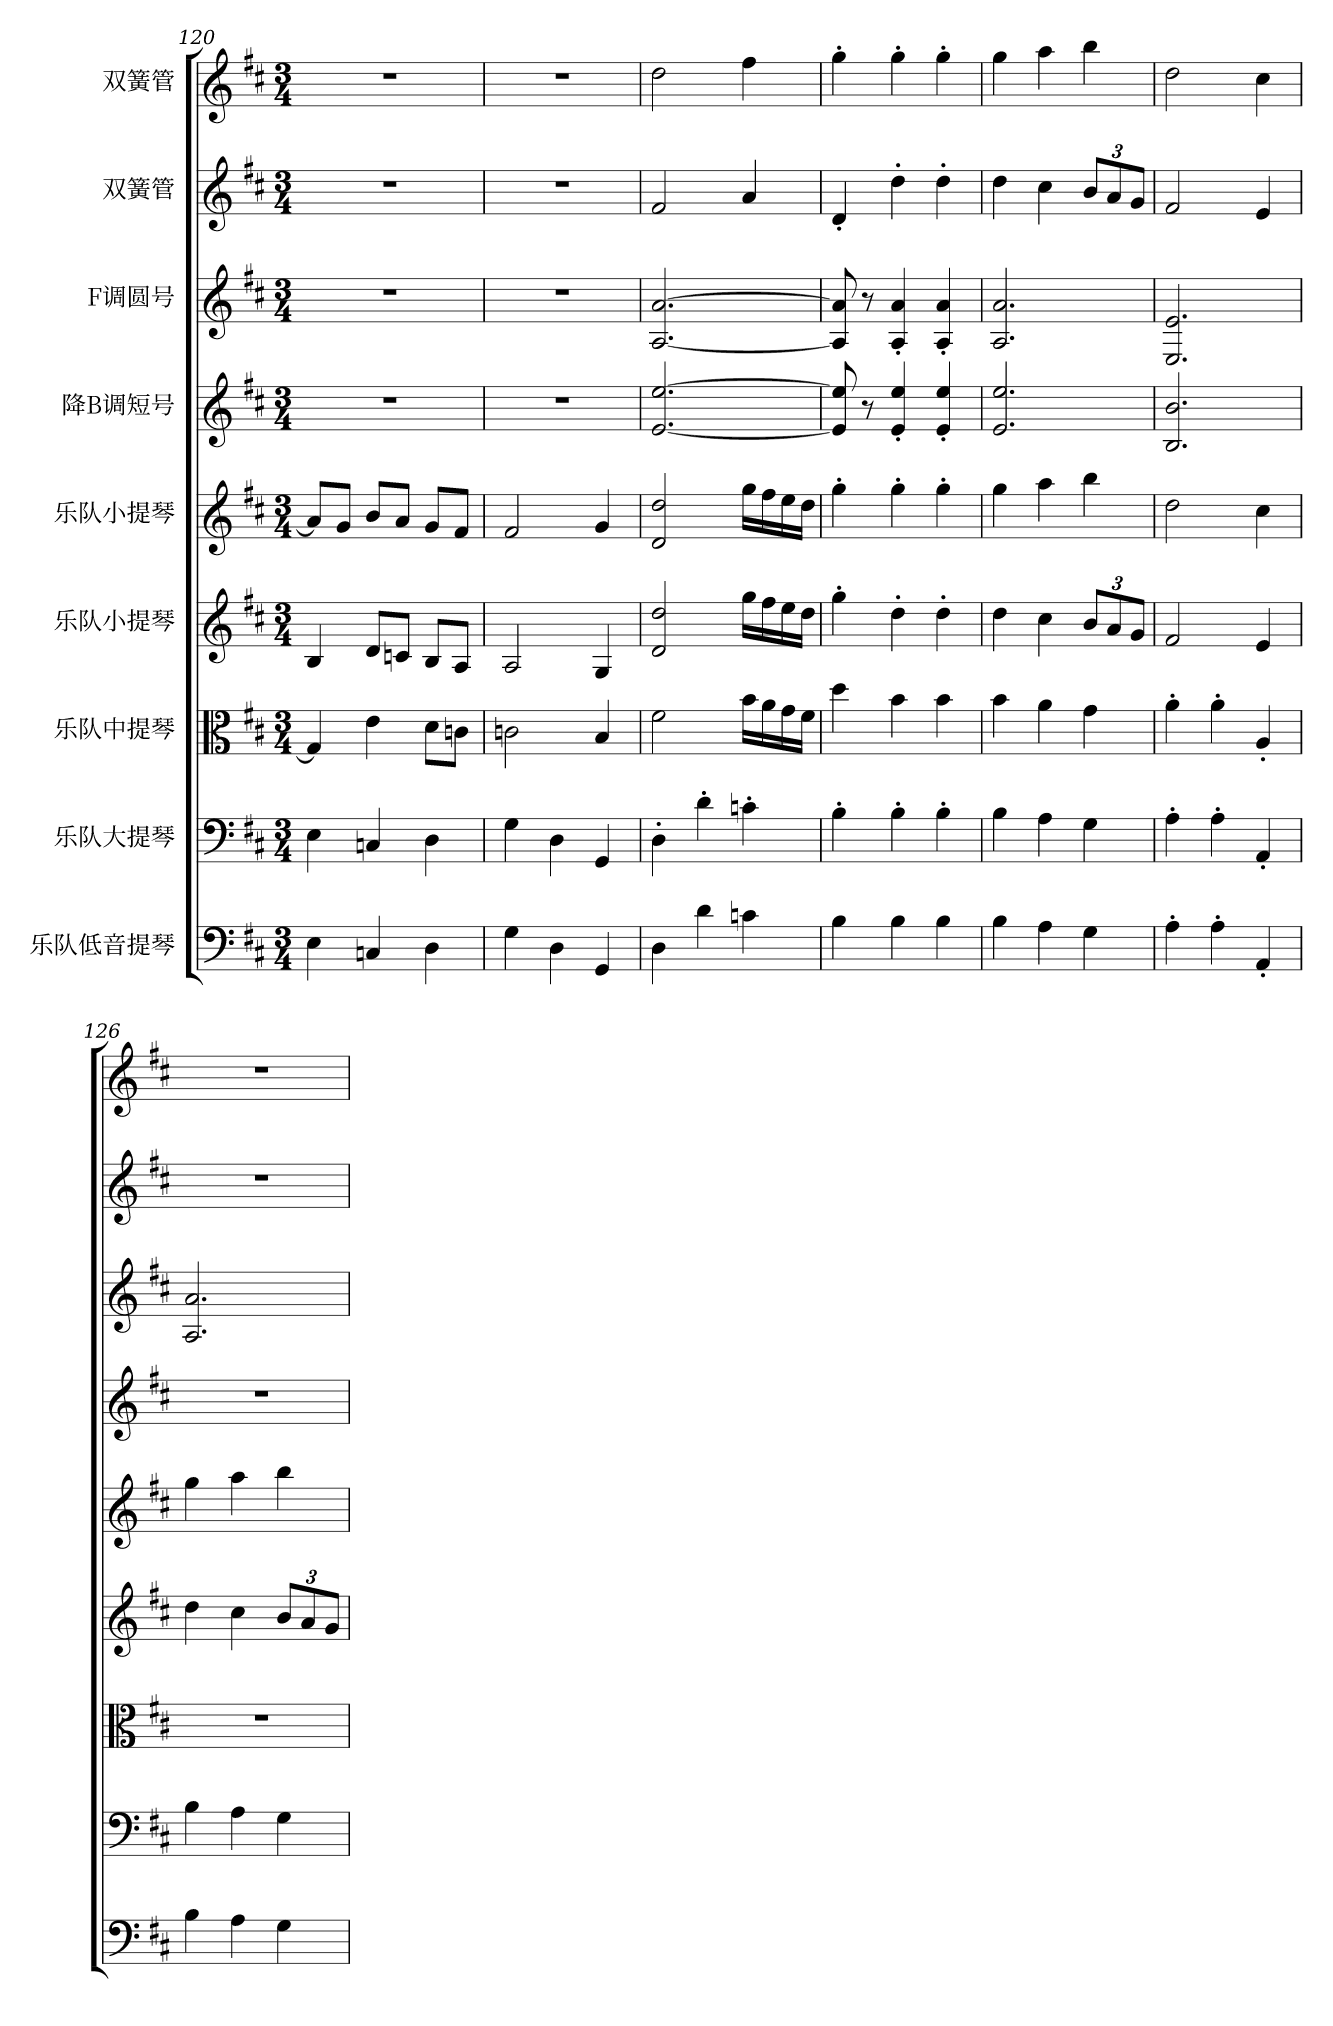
**kern	**kern	**kern	**kern	**kern	**kern	**kern	**kern	**kern
*part9	*part8	*part7	*part6	*part5	*part4	*part3	*part2	*part1
*staff9	*staff8	*staff7	*staff6	*staff5	*staff4	*staff3	*staff2	*staff1
*I"乐队低音提琴	*I"乐队大提琴	*I"乐队中提琴	*I"乐队小提琴	*I"乐队小提琴	*I"降B调短号	*I"F调圆号	*I"双簧管	*I"双簧管
!!LO:PB:g=z
*clefF4	*clefF4	*clefC3	*clefG2	*clefG2	*clefG2	*clefG2	*clefG2	*clefG2
*ITrd7c12	*	*	*	*	*ITrd1c2	*ITrd4c7	*	*
*k[f#c#]	*k[f#c#]	*k[f#c#]	*k[f#c#]	*k[f#c#]	*k[]	*k[f#]	*k[f#c#]	*k[f#c#]
*M3/4	*M3/4	*M3/4	*M3/4	*M3/4	*M3/4	*M3/4	*M3/4	*M3/4
=120	=120	=120	=120	=120	=120	=120	=120	=120
4EE\	4E\	4G/]	4B/	8a/L]	2.r	2.r	2.r	2.r
.	.	.	.	8g/J	.	.	.	.
4CCn/	4Cn/	4e\	8d/L	8b/L	.	.	.	.
.	.	.	8cn/J	8a/J	.	.	.	.
4DD\	4D\	8d\L	8B/L	8g/L	.	.	.	.
.	.	8cn\J	8A/J	8f#/J	.	.	.	.
=121	=121	=121	=121	=121	=121	=121	=121	=121
*	*	*	*	*	*	*	*	*MM103
4GG\	4G\	2cn\	2A/	2f#/	2.r	2.r	2.r	2.r
4DD\	4D\	.	.	.	.	.	.	.
4GGG/	4GG/	4B/	4G/	4g/	.	.	.	.
=122	=122	=122	=122	=122	=122	=122	=122	=122
*	*	*	*	*	*	*	*	*MM120
4DD\	4D'\	2f#\	2d/ 2dd/	2d/ 2dd/	[2.d/ [2.dd/	[2.D/ [2.d/	2f#/	2dd\
4D\	4d'\	.	.	.	.	.	.	.
4Cn\	4cn'\	16b\LL	16gg\LL	16gg\LL	.	.	4a/	4ff#\
.	.	16a\	16ff#\	16ff#\	.	.	.	.
.	.	16g\	16ee\	16ee\	.	.	.	.
.	.	16f#\JJ	16dd\JJ	16dd\JJ	.	.	.	.
=123	=123	=123	=123	=123	=123	=123	=123	=123
4BB\	4B'\	4dd\	4gg'\	4gg'\	8d/] 8dd/]	8D/] 8d/]	4d'/	4gg'\
.	.	.	.	.	8r	8r	.	.
4BB\	4B'\	4b\	4dd'\	4gg'\	4d/' 4dd/'	4D/' 4d/'	4dd'\	4gg'\
4BB\	4B'\	4b\	4dd'\	4gg'\	4d/' 4dd/'	4D/' 4d/'	4dd'\	4gg'\
=124	=124	=124	=124	=124	=124	=124	=124	=124
4BB\	4B\	4b\	4dd\	4gg\	2.d/ 2.dd/	2.D/ 2.d/	4dd\	4gg\
4AA\	4A\	4a\	4cc#\	4aa\	.	.	4cc#\	4aa\
*	*	*	*Xbrackettup	*	*	*	*Xbrackettup	*
4GG\	4G\	4g\	12b/L	4bb\	.	.	12b/L	4bb\
.	.	.	12a/	.	.	.	12a/	.
.	.	.	12g/J	.	.	.	12g/J	.
=125	=125	=125	=125	=125	=125	=125	=125	=125
*	*	*	*	*	*	*	*	*MM116
4AA'\	4A'\	4a'\	2f#/	2dd\	2.A/ 2.a/	2.AA/ 2.A/	2f#/	2dd\
4AA'\	4A'\	4a'\	.	.	.	.	.	.
4AAA'/	4AA'/	4A'/	4e/	4cc#\	.	.	4e/	4cc#\
!!LO:PB:g=z
=126	=126	=126	=126	=126	=126	=126	=126	=126
4BB\	4B\	2.r	4dd\	4gg\	2.r	2.D/ 2.d/	2.r	2.r
4AA\	4A\	.	4cc#\	4aa\	.	.	.	.
4GG\	4G\	.	12b/L	4bb\	.	.	.	.
.	.	.	12a/	.	.	.	.	.
.	.	.	12g/J	.	.	.	.	.
=	=	=	=	=	=	=	=	=
*-	*-	*-	*-	*-	*-	*-	*-	*-
